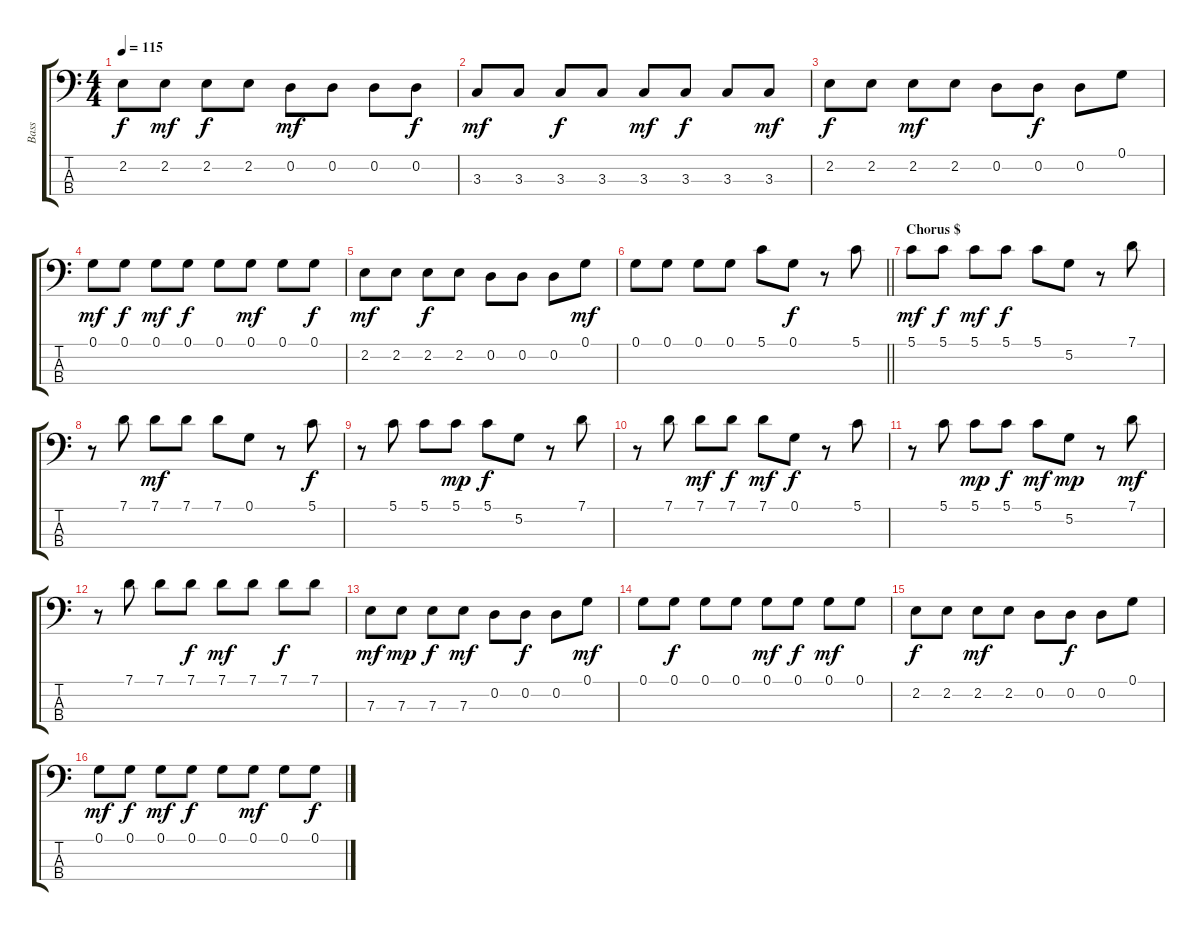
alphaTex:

\track ("Bass" "Bass") {instrument electricbasspick}
\staff {score tabs}
\tuning (G2 D2 A1 E1) {hide}
\ts (4 4)
\tempo 115
\clef f4
\ks c
2.2.8{dy f} 2.2.8{dy mf} 2.2.8{dy f} 2.2.8 0.2.8{dy mf} 0.2.8 0.2.8 0.2.8{dy f} |
3.3.8{dy mf} 3.3.8 3.3.8{dy f} 3.3.8 3.3.8{dy mf} 3.3.8{dy f} 3.3.8 3.3.8{dy mf} |
2.2.8{dy f} 2.2.8 2.2.8{dy mf} 2.2.8 0.2.8 0.2.8{dy f} 0.2.8 0.1.8 |
0.1.8{dy mf} 0.1.8{dy f} 0.1.8{dy mf} 0.1.8{dy f} 0.1.8 0.1.8{dy mf} 0.1.8 0.1.8{dy f} |
2.2.8{dy mf} 2.2.8 2.2.8{dy f} 2.2.8 0.2.8 0.2.8 0.2.8 0.1.8{dy mf} |
\barLineRight lightlight
0.1.8 0.1.8 0.1.8 0.1.8 5.1.8 0.1.8{dy f} r.8 5.1.8 |
\section ("" "Chorus $")
5.1.8{dy mf} 5.1.8{dy f} 5.1.8{dy mf} 5.1.8{dy f} 5.1.8 5.2.8 r.8 7.1.8 |
r.8 7.1.8 7.1.8{dy mf} 7.1.8 7.1.8 0.1.8 r.8 5.1.8{dy f} |
r.8 5.1.8 5.1.8 5.1.8{dy mp} 5.1.8{dy f} 5.2.8 r.8 7.1.8 |
r.8 7.1.8 7.1.8{dy mf} 7.1.8{dy f} 7.1.8{dy mf} 0.1.8{dy f} r.8 5.1.8 |
r.8 5.1.8 5.1.8{dy mp} 5.1.8{dy f} 5.1.8{dy mf} 5.2.8{dy mp} r.8 7.1.8{dy mf} |
r.8 7.1.8 7.1.8 7.1.8{dy f} 7.1.8{dy mf} 7.1.8 7.1.8{dy f} 7.1.8 |
7.3.8{dy mf} 7.3.8{dy mp} 7.3.8{dy f} 7.3.8{dy mf} 0.2.8 0.2.8{dy f} 0.2.8 0.1.8{dy mf} |
0.1.8 0.1.8{dy f} 0.1.8 0.1.8 0.1.8{dy mf} 0.1.8{dy f} 0.1.8{dy mf} 0.1.8 |
2.2.8{dy f} 2.2.8 2.2.8{dy mf} 2.2.8 0.2.8 0.2.8{dy f} 0.2.8 0.1.8 |
0.1.8{dy mf} 0.1.8{dy f} 0.1.8{dy mf} 0.1.8{dy f} 0.1.8 0.1.8{dy mf} 0.1.8 0.1.8{dy f}
